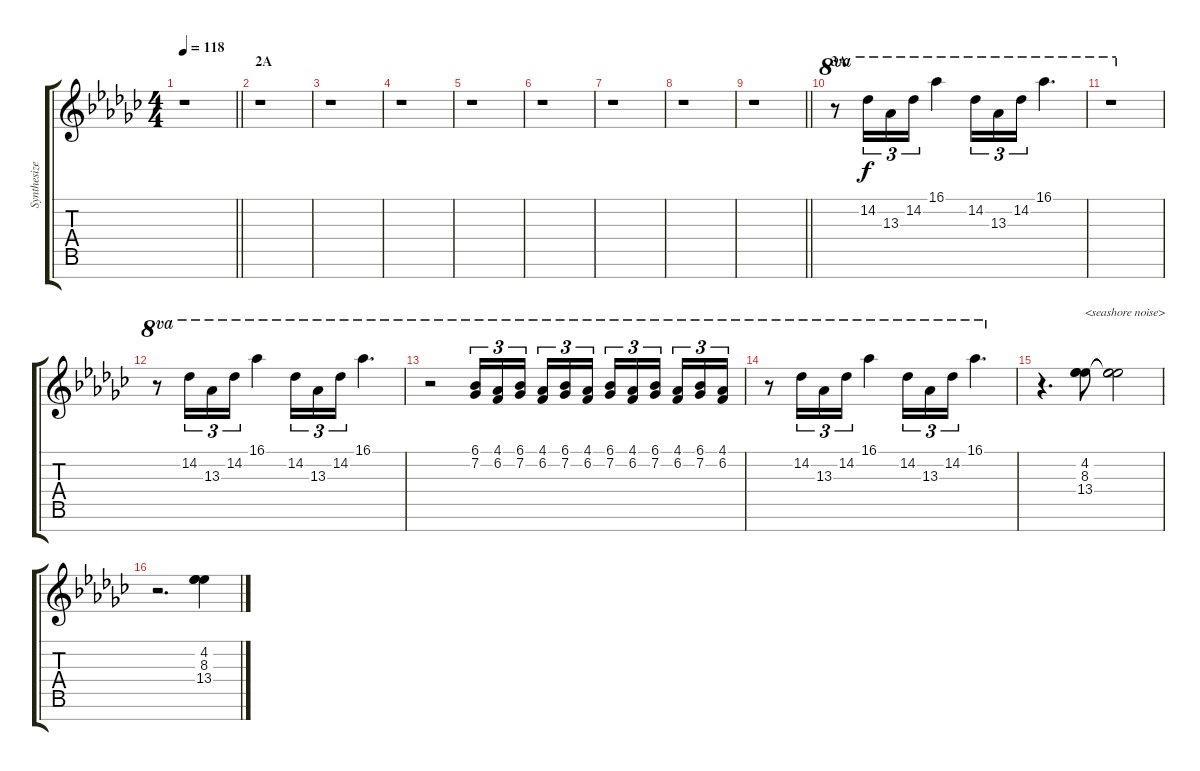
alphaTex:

\track ("Synthesizer I" "Synthesize") {instrument pad1newage}
\staff {score tabs}
\tuning (E5 B4 G4 D4 A3 E3 B2) {hide}
\ts (4 4)
\tempo 118
\clef g2
\barLineRight lightlight
\ks gb
r.1{dy f} |
\section ("" "2A")
r.1 |
r.1 |
r.1 |
r.1 |
r.1 |
r.1 |
r.1 |
\barLineRight lightlight
r.1 |
\section ("" "3A")
r.8{ot 8va} 14.2.16{tu (3 2) ot 8va} 13.3.16{tu (3 2) ot 8va} 14.2.16{tu (3 2) ot 8va} 16.1.4{ot 8va} 14.2.16{tu (3 2) ot 8va} 13.3.16{tu (3 2) ot 8va} 14.2.16{tu (3 2) ot 8va} 16.1.4{d ot 8va} |
r.1{ot 8va} |
r.8{ot 8va} 14.2.16{tu (3 2) ot 8va} 13.3.16{tu (3 2) ot 8va} 14.2.16{tu (3 2) ot 8va} 16.1.4{ot 8va} 14.2.16{tu (3 2) ot 8va} 13.3.16{tu (3 2) ot 8va} 14.2.16{tu (3 2) ot 8va} 16.1.4{d ot 8va} |
r.2{ot 8va} (6.1 7.2).16{tu (3 2) ot 8va} (4.1 6.2).16{tu (3 2) ot 8va} (6.1 7.2).16{tu (3 2) ot 8va beam splitsecondary} (4.1 6.2).16{tu (3 2) ot 8va} (6.1 7.2).16{tu (3 2) ot 8va} (4.1 6.2).16{tu (3 2) ot 8va} (6.1 7.2).16{tu (3 2) ot 8va} (4.1 6.2).16{tu (3 2) ot 8va} (6.1 7.2).16{tu (3 2) ot 8va beam splitsecondary} (4.1 6.2).16{tu (3 2) ot 8va} (6.1 7.2).16{tu (3 2) ot 8va} (4.1 6.2).16{tu (3 2) ot 8va} |
r.8{ot 8va} 14.2.16{tu (3 2) ot 8va} 13.3.16{tu (3 2) ot 8va} 14.2.16{tu (3 2) ot 8va} 16.1.4{ot 8va} 14.2.16{tu (3 2) ot 8va} 13.3.16{tu (3 2) ot 8va} 14.2.16{tu (3 2) ot 8va} 16.1.4{d ot 8va} |
r.4{d} (4.2 8.3 13.4).8{txt "<seashore noise>" volume 12 instrument seashore} (4.2{t} 8.3{t} 13.4{t}).2 |
r.2{d} (4.2 8.3 13.4).4
